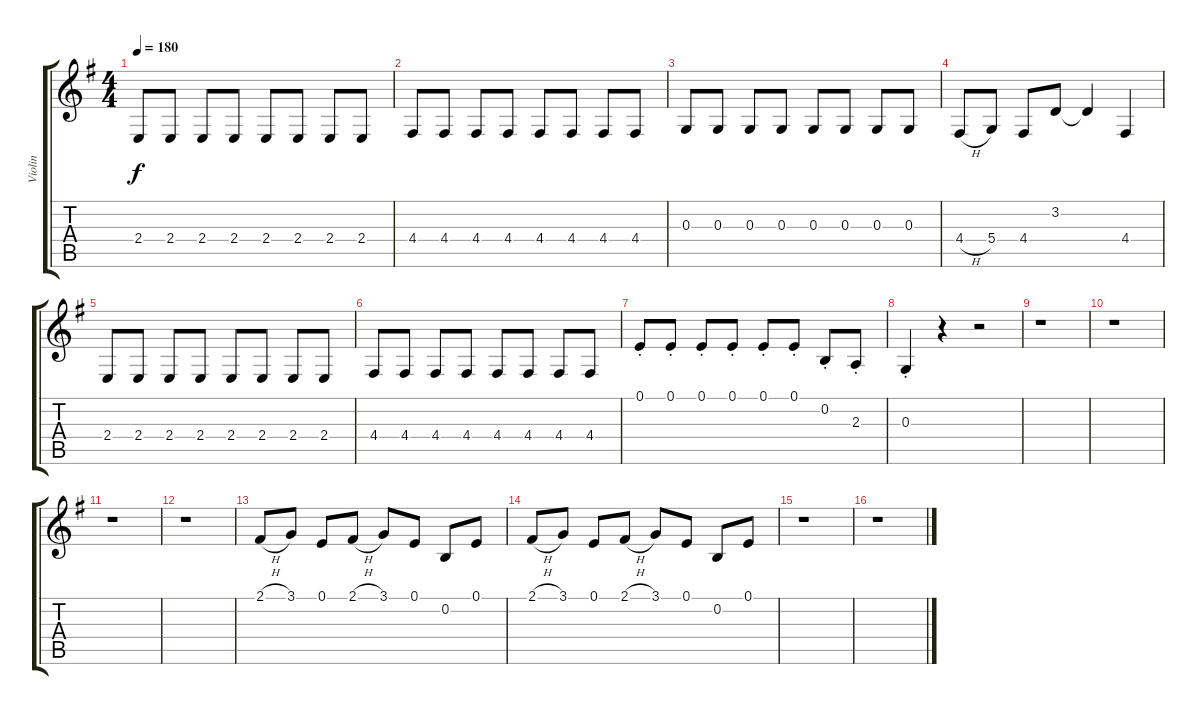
\track ("Violin" "Violin") {instrument violin}
\staff {score tabs}
\tuning (E4 B3 G3 D3 A2 E2) {hide}
\ts (4 4)
\tempo 180
\clef g2
\ks g
2.4.8{dy f} 2.4.8 2.4.8 2.4.8 2.4.8 2.4.8 2.4.8 2.4.8 |
4.4.8 4.4.8 4.4.8 4.4.8 4.4.8 4.4.8 4.4.8 4.4.8 |
0.3.8 0.3.8 0.3.8 0.3.8 0.3.8 0.3.8 0.3.8 0.3.8 |
4.4{h}.8 5.4.8 4.4.8 3.2.8 3.2{t}.4 4.4.4 |
2.4.8 2.4.8 2.4.8 2.4.8 2.4.8 2.4.8 2.4.8 2.4.8 |
4.4.8 4.4.8 4.4.8 4.4.8 4.4.8 4.4.8 4.4.8 4.4.8 |
0.1{st}.8 0.1{st}.8 0.1{st}.8 0.1{st}.8 0.1{st}.8 0.1{st}.8 0.2{st}.8 2.3{st}.8 |
0.3{st}.4 r.4 r.2 |
r.1 |
r.1 |
r.1 |
r.1 |
2.1{h}.8 3.1.8 0.1.8 2.1{h}.8 3.1.8 0.1.8 0.2.8 0.1.8 |
2.1{h}.8 3.1.8 0.1.8 2.1{h}.8 3.1.8 0.1.8 0.2.8 0.1.8 |
r.1 |
r.1
